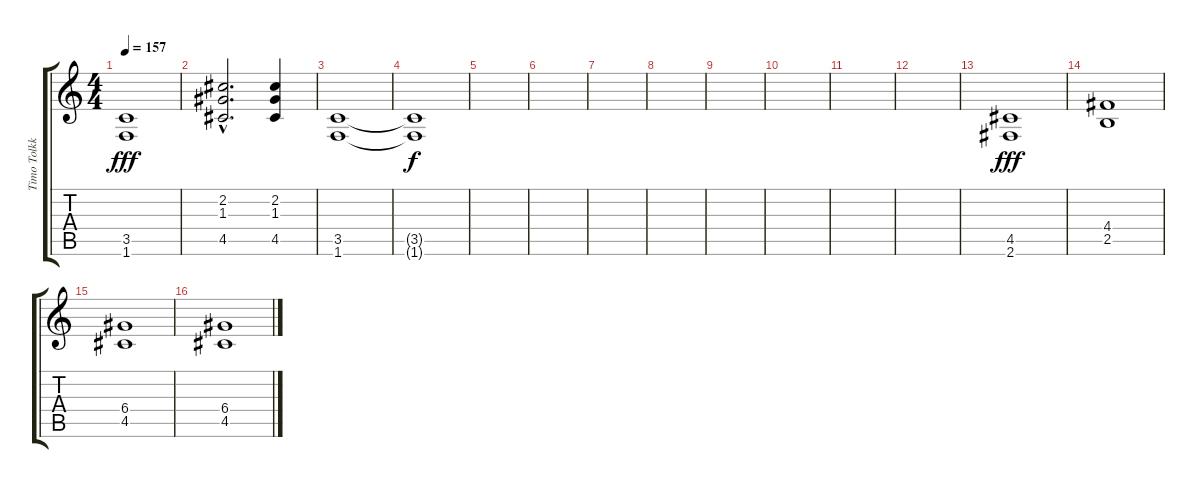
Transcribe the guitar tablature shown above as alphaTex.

\track ("Timo Tolkki" "Timo Tolkk") {instrument distortionguitar}
\staff {score tabs}
\tuning (E4 B3 G3 D3 A2 E2) {hide}
\ts (4 4)
\tempo 157
\clef g2
\ks c
(3.5 1.6).1{dy fff} |
(2.2{hac} 1.3{hac} 4.5{hac}).2{d} (2.2 1.3 4.5).4 |
(3.5 1.6).1 |
(3.5{t} 1.6{t}).1{dy f} |
|
|
|
|
|
|
|
|
(4.5 2.6).1{dy fff} |
(4.4 2.5).1 |
(6.4 4.5).1 |
(6.4 4.5).1
